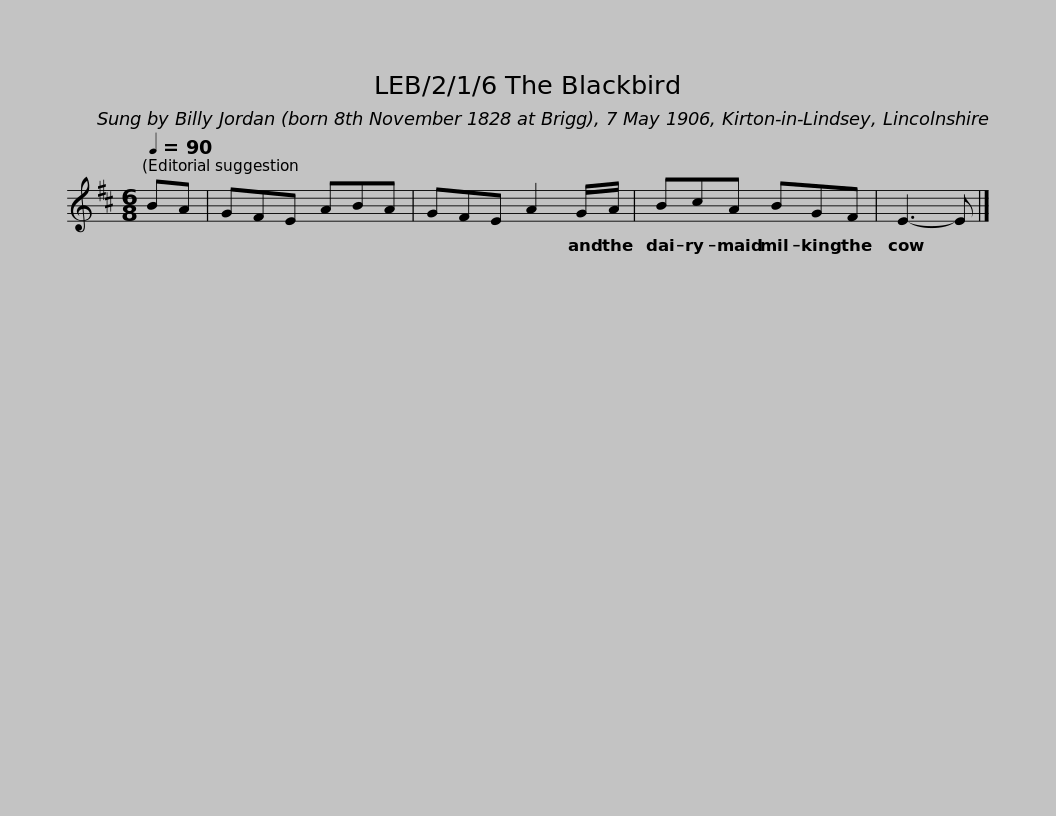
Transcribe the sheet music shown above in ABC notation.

X:1
L:1/8
Q:1/4=90
M:6/8
I:linebreak $
K:D
V:1 treble
V:1
 BA | GFE ABA | GFE A2 G/A/ | BcA BGF | E3- E |] %5
